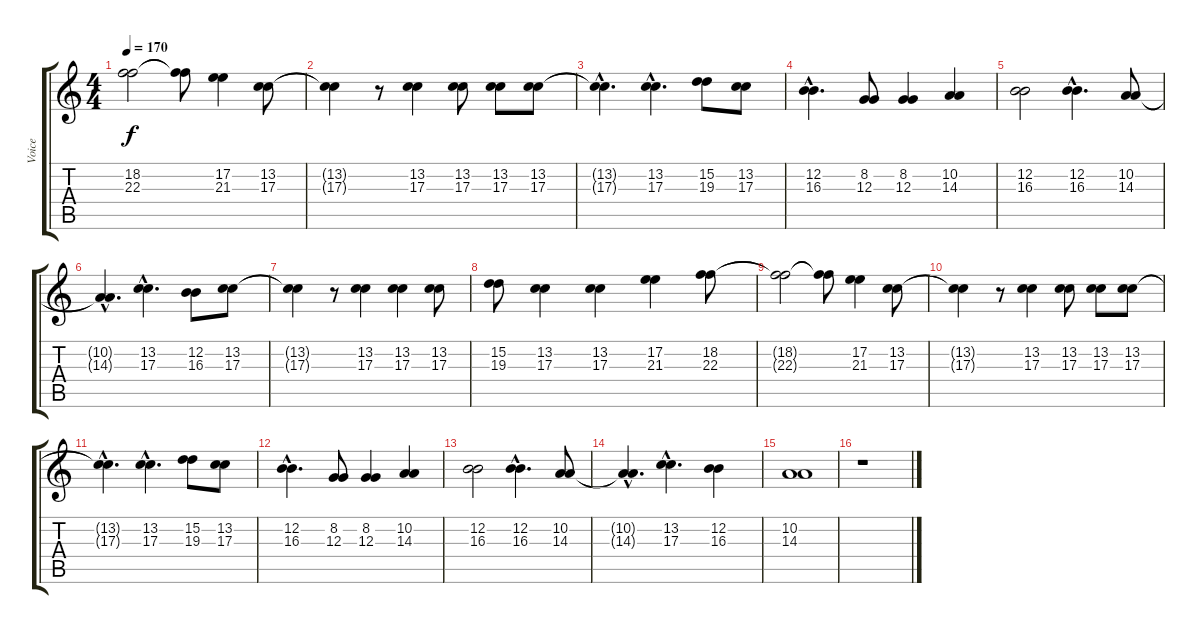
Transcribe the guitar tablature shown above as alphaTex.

\track ("Voice" "Voice") {instrument sopranosax}
\staff {score tabs}
\tuning (E4 B3 G3 D3 A2 E2) {hide}
\ts (4 4)
\tempo 170
\clef g2
\ks c
(18.2{t} 22.3{t}).2{dy f} (18.2{t} 22.3{t}).8 (17.2 21.3).4 (13.2 17.3).8 |
(13.2{t} 17.3{t}).4 r.8 (13.2 17.3).4 (13.2 17.3).8 (13.2 17.3).8 (13.2 17.3).8 |
(13.2{hac t} 17.3{hac t}).4{d} (13.2{hac} 17.3{hac}).4{d} (15.2 19.3).8 (13.2 17.3).8 |
(12.2{hac} 16.3{hac}).4{d} (8.2 12.3).8 (8.2 12.3).4 (10.2 14.3).4 |
(12.2 16.3).2 (12.2{hac} 16.3{hac}).4{d} (10.2 14.3).8 |
(10.2{hac t} 14.3{hac t}).4{d} (13.2{hac} 17.3{hac}).4{d} (12.2 16.3).8 (13.2 17.3).8 |
(13.2{t} 17.3{t}).4 r.8 (13.2 17.3).4 (13.2 17.3).4 (13.2 17.3).8 |
(15.2 19.3).8 (13.2 17.3).4 (13.2 17.3).4 (17.2 21.3).4 (18.2 22.3).8 |
(18.2{t} 22.3{t}).2 (18.2{t} 22.3{t}).8 (17.2 21.3).4 (13.2 17.3).8 |
(13.2{t} 17.3{t}).4 r.8 (13.2 17.3).4 (13.2 17.3).8 (13.2 17.3).8 (13.2 17.3).8 |
(13.2{hac t} 17.3{hac t}).4{d} (13.2{hac} 17.3{hac}).4{d} (15.2 19.3).8 (13.2 17.3).8 |
(12.2{hac} 16.3{hac}).4{d} (8.2 12.3).8 (8.2 12.3).4 (10.2 14.3).4 |
(12.2 16.3).2 (12.2{hac} 16.3{hac}).4{d} (10.2 14.3).8 |
(10.2{hac t} 14.3{hac t}).4{d} (13.2{hac} 17.3{hac}).4{d} (12.2 16.3).4 |
(10.2 14.3).1 |
r.1
